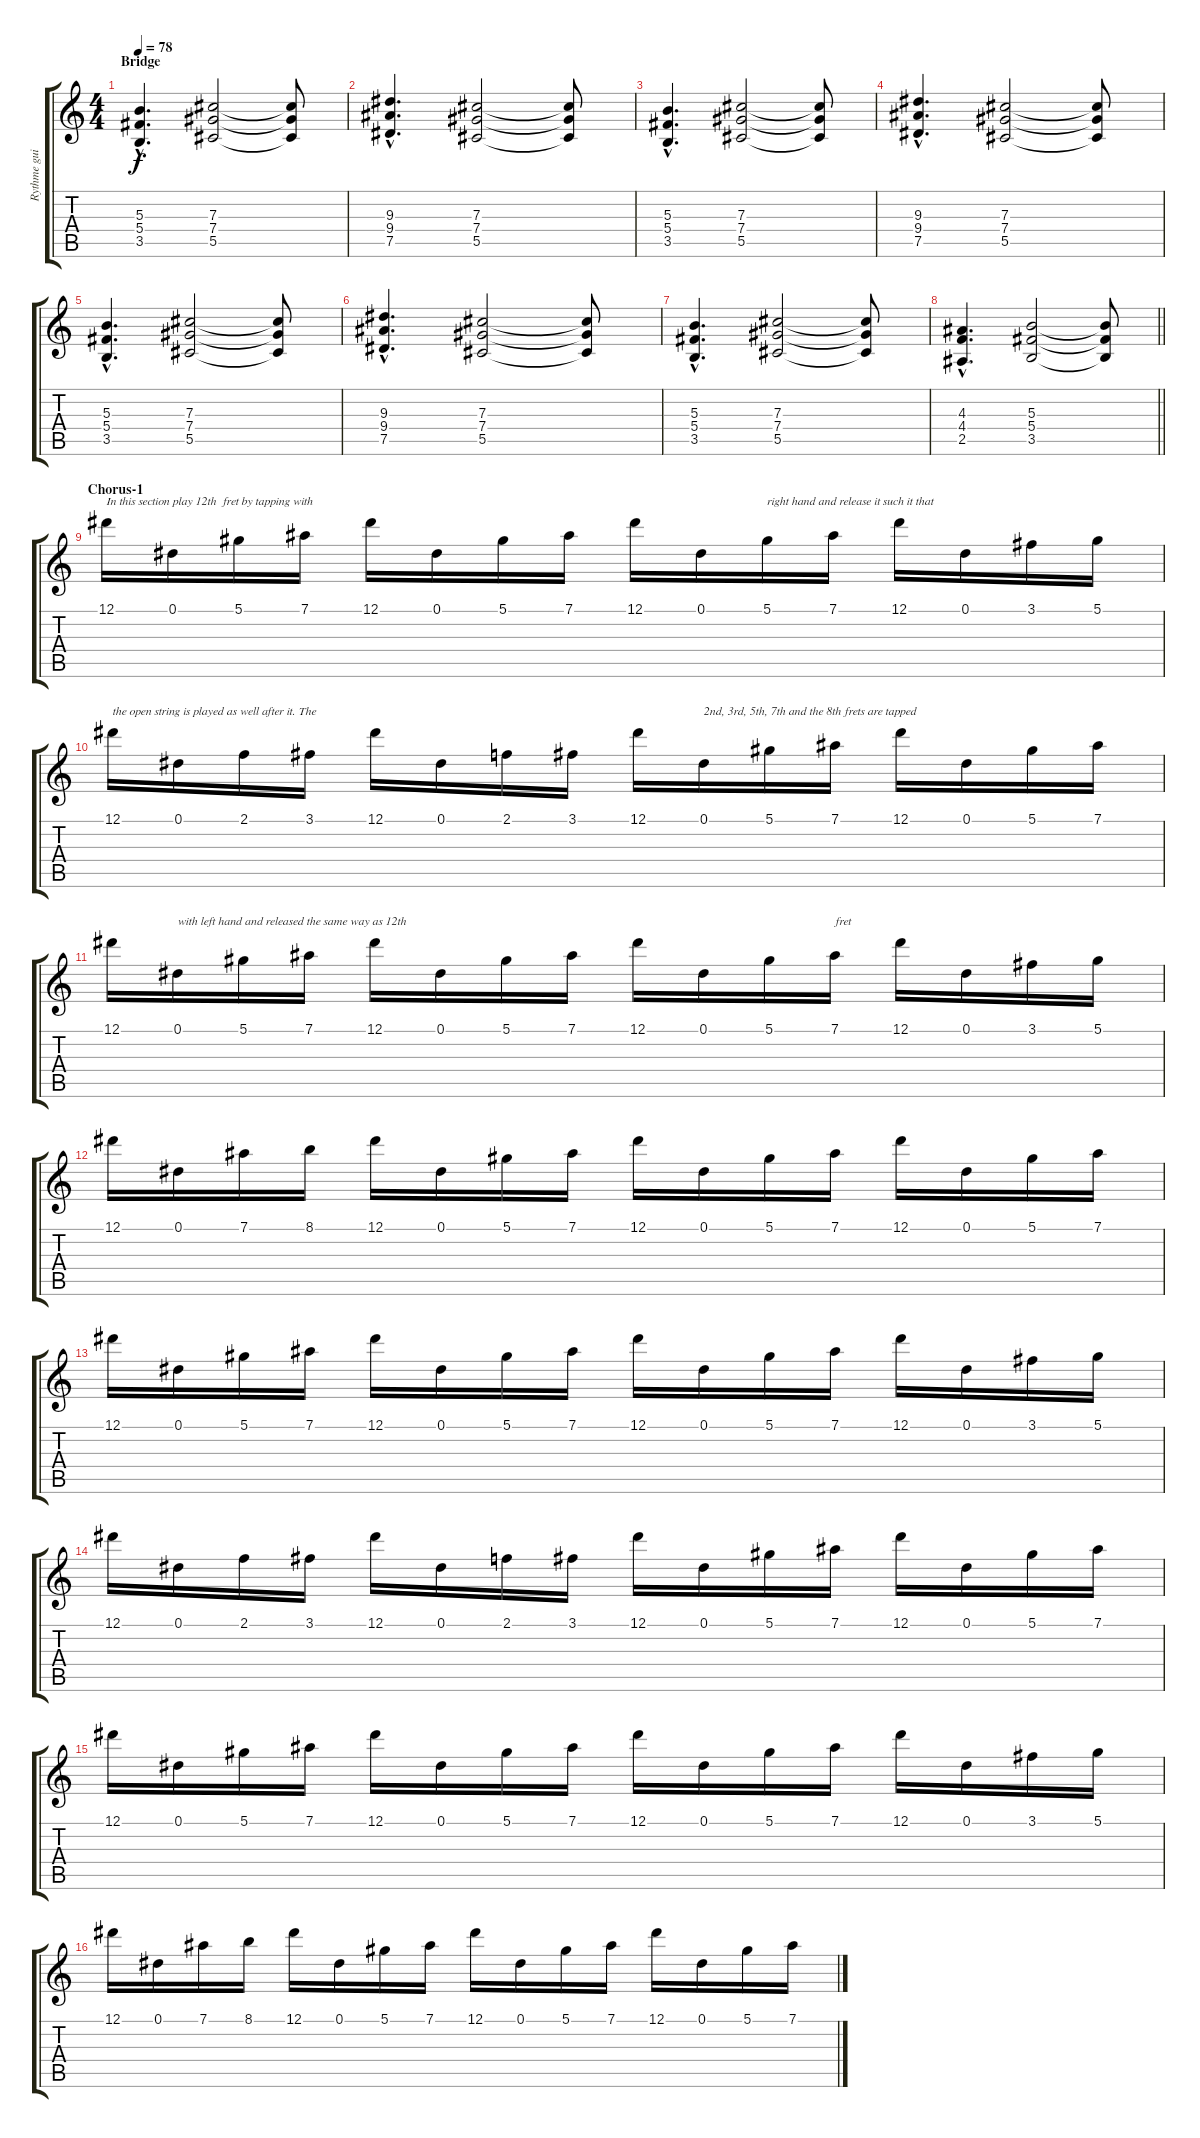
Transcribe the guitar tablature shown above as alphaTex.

\track ("Rythme guitar" "Rythme gui") {instrument electricguitarclean}
\staff {score tabs}
\tuning (Eb4 Bb3 Gb3 Db3 Ab2 Eb2) {hide}
\ts (4 4)
\section ("" "Bridge")
\tempo 78
\clef g2
\ks c
(5.3{hac} 5.4{hac} 3.5{hac}).4{d dy f} (7.3 7.4 5.5).2 (7.3{t} 7.4{t} 5.5{t}).8 |
(9.3{hac} 9.4{hac} 7.5{hac}).4{d} (7.3 7.4 5.5).2 (7.3{t} 7.4{t} 5.5{t}).8 |
(5.3{hac} 5.4{hac} 3.5{hac}).4{d} (7.3 7.4 5.5).2 (7.3{t} 7.4{t} 5.5{t}).8 |
(9.3{hac} 9.4{hac} 7.5{hac}).4{d} (7.3 7.4 5.5).2 (7.3{t} 7.4{t} 5.5{t}).8 |
(5.3{hac} 5.4{hac} 3.5{hac}).4{d} (7.3 7.4 5.5).2 (7.3{t} 7.4{t} 5.5{t}).8 |
(9.3{hac} 9.4{hac} 7.5{hac}).4{d} (7.3 7.4 5.5).2 (7.3{t} 7.4{t} 5.5{t}).8 |
(5.3{hac} 5.4{hac} 3.5{hac}).4{d} (7.3 7.4 5.5).2 (7.3{t} 7.4{t} 5.5{t}).8 |
\barLineRight lightlight
(4.3{hac} 4.4{hac} 2.5{hac}).4{d} (5.3 5.4 3.5).2 (5.3{t} 5.4{t} 3.5{t}).8 |
\section ("" "Chorus-1")
12.1.16{txt "In this section play 12th  fret by tapping with "} 0.1.16 5.1.16 7.1.16 12.1.16 0.1.16 5.1.16 7.1.16 12.1.16 0.1.16 5.1.16{txt "right hand and release it such it that"} 7.1.16 12.1.16 0.1.16 3.1.16 5.1.16 |
12.1.16{txt "the open string is played as well after it. The "} 0.1.16 2.1.16 3.1.16 12.1.16 0.1.16 2.1.16 3.1.16 12.1.16 0.1.16{txt "2nd, 3rd, 5th, 7th and the 8th frets are tapped "} 5.1.16 7.1.16 12.1.16 0.1.16 5.1.16 7.1.16 |
12.1.16 0.1.16{txt "with left hand and released the same way as 12th "} 5.1.16 7.1.16 12.1.16 0.1.16 5.1.16 7.1.16 12.1.16 0.1.16 5.1.16 7.1.16{txt "fret"} 12.1.16 0.1.16 3.1.16 5.1.16 |
12.1.16 0.1.16 7.1.16 8.1.16 12.1.16 0.1.16 5.1.16 7.1.16 12.1.16 0.1.16 5.1.16 7.1.16 12.1.16 0.1.16 5.1.16 7.1.16 |
12.1.16 0.1.16 5.1.16 7.1.16 12.1.16 0.1.16 5.1.16 7.1.16 12.1.16 0.1.16 5.1.16 7.1.16 12.1.16 0.1.16 3.1.16 5.1.16 |
12.1.16 0.1.16 2.1.16 3.1.16 12.1.16 0.1.16 2.1.16 3.1.16 12.1.16 0.1.16 5.1.16 7.1.16 12.1.16 0.1.16 5.1.16 7.1.16 |
12.1.16 0.1.16 5.1.16 7.1.16 12.1.16 0.1.16 5.1.16 7.1.16 12.1.16 0.1.16 5.1.16 7.1.16 12.1.16 0.1.16 3.1.16 5.1.16 |
12.1.16 0.1.16 7.1.16 8.1.16 12.1.16 0.1.16 5.1.16 7.1.16 12.1.16 0.1.16 5.1.16 7.1.16 12.1.16 0.1.16 5.1.16 7.1.16
